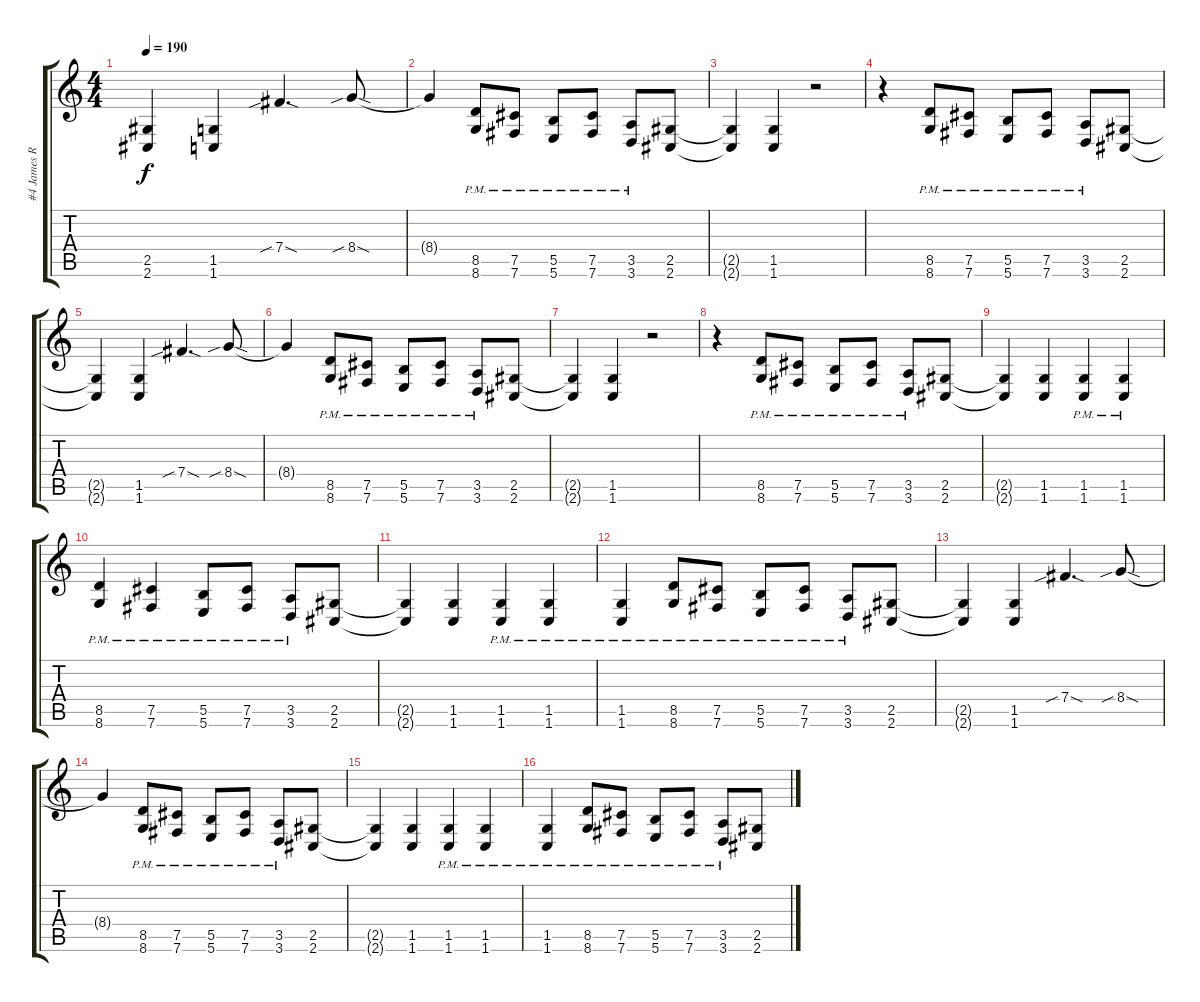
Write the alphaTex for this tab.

\track ("#4 James Root" "#4 James R") {instrument distortionguitar}
\staff {score tabs}
\tuning (Db4 Ab3 E3 B2 Gb2 B1) {hide}
\ts (4 4)
\tempo 190
\clef g2
\ks c
(2.5{t} 2.6{t}).4{dy f} (1.5 1.6).4 7.4{sib sod}.4{d} 8.4{sib sod}.8 |
8.4{t}.4 (8.5{pm} 8.6{pm}).8 (7.5{pm} 7.6{pm}).8 (5.5{pm} 5.6{pm}).8 (7.5{pm} 7.6{pm}).8 (3.5{pm} 3.6{pm}).8 (2.5 2.6).8 |
(2.5{t} 2.6{t}).4 (1.5 1.6).4 r.2 |
r.4 (8.5{pm} 8.6{pm}).8 (7.5{pm} 7.6{pm}).8 (5.5{pm} 5.6{pm}).8 (7.5{pm} 7.6{pm}).8 (3.5{pm} 3.6{pm}).8 (2.5 2.6).8 |
(2.5{t} 2.6{t}).4 (1.5 1.6).4 7.4{sib sod}.4{d} 8.4{sib sod}.8 |
8.4{t}.4 (8.5{pm} 8.6{pm}).8 (7.5{pm} 7.6{pm}).8 (5.5{pm} 5.6{pm}).8 (7.5{pm} 7.6{pm}).8 (3.5{pm} 3.6{pm}).8 (2.5 2.6).8 |
(2.5{t} 2.6{t}).4 (1.5 1.6).4 r.2 |
r.4 (8.5{pm} 8.6{pm}).8 (7.5{pm} 7.6{pm}).8 (5.5{pm} 5.6{pm}).8 (7.5{pm} 7.6{pm}).8 (3.5{pm} 3.6{pm}).8 (2.5 2.6).8 |
(2.5{t} 2.6{t}).4 (1.5 1.6).4 (1.5{pm} 1.6{pm}).4 (1.5{pm} 1.6{pm}).4 |
(8.5{pm} 8.6{pm}).4 (7.5{pm} 7.6{pm}).4 (5.5{pm} 5.6{pm}).8 (7.5{pm} 7.6{pm}).8 (3.5{pm} 3.6{pm}).8 (2.5 2.6).8 |
(2.5{t} 2.6{t}).4 (1.5 1.6).4 (1.5{pm} 1.6{pm}).4 (1.5{pm} 1.6{pm}).4 |
(1.5{pm} 1.6{pm}).4 (8.5{pm} 8.6{pm}).8 (7.5{pm} 7.6{pm}).8 (5.5{pm} 5.6{pm}).8 (7.5{pm} 7.6{pm}).8 (3.5{pm} 3.6{pm}).8 (2.5 2.6).8 |
(2.5{t} 2.6{t}).4 (1.5 1.6).4 7.4{sib sod}.4{d} 8.4{sib sod}.8 |
8.4{t}.4 (8.5{pm} 8.6{pm}).8 (7.5{pm} 7.6{pm}).8 (5.5{pm} 5.6{pm}).8 (7.5{pm} 7.6{pm}).8 (3.5{pm} 3.6{pm}).8 (2.5 2.6).8 |
(2.5{t} 2.6{t}).4 (1.5 1.6).4 (1.5{pm} 1.6{pm}).4 (1.5{pm} 1.6{pm}).4 |
(1.5{pm} 1.6{pm}).4 (8.5{pm} 8.6{pm}).8 (7.5{pm} 7.6{pm}).8 (5.5{pm} 5.6{pm}).8 (7.5{pm} 7.6{pm}).8 (3.5{pm} 3.6{pm}).8 (2.5 2.6).8
